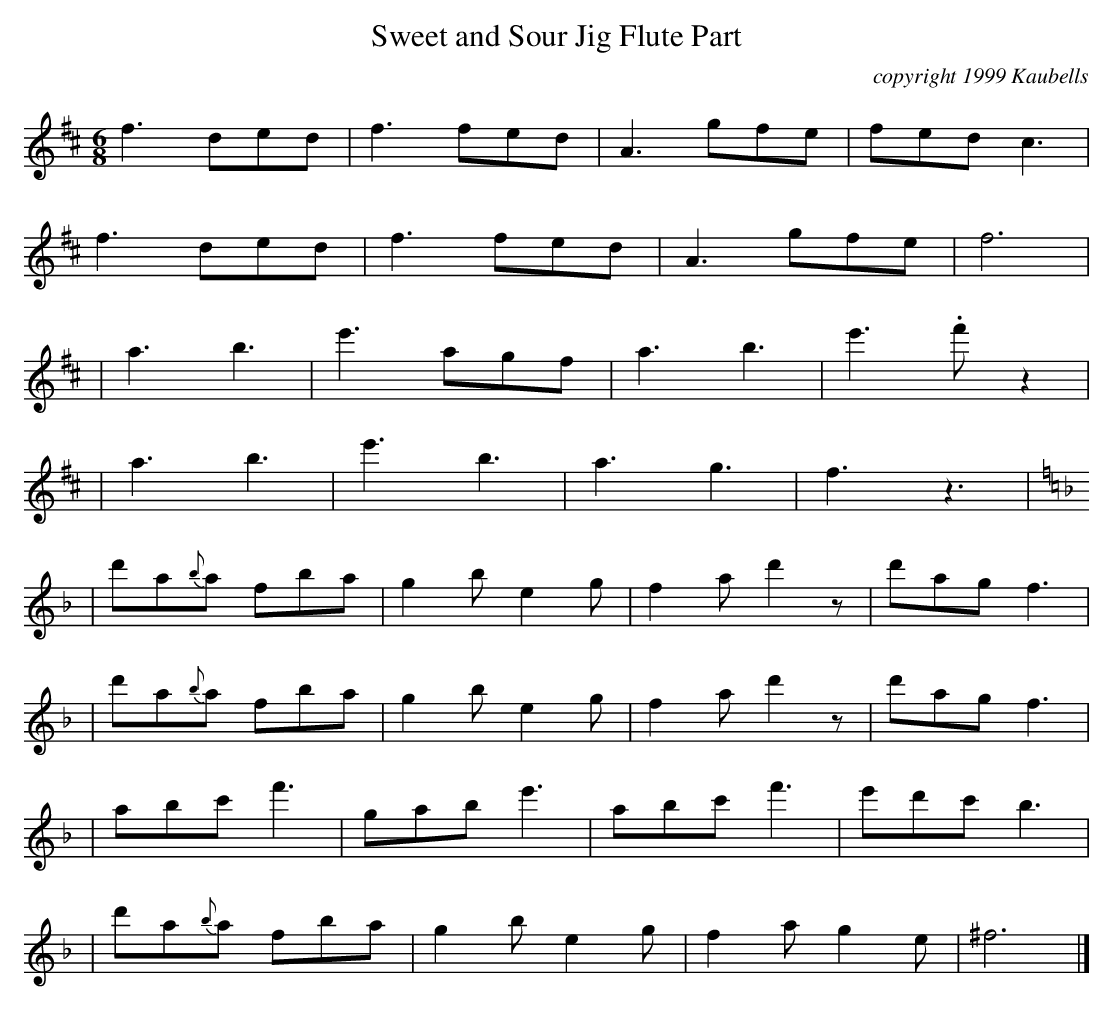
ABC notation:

X:1
T:Sweet and Sour Jig Flute Part
C:copyright 1999 Kaubells
E:22                   % note spacing
M:6/8
K:D
f3 ded|f3 fed|A3 gfe|fed c3|
f3 ded|f3 fed|A3 gfe|f6|
|a3 b3|e'3 agf|a3 b3|e'3 .f'z2|
|a3 b3|e'3 b3|a3 g3|f3 z3|
K: Dm
E:18                   % note spacing
|d'a{b}a fba|g2b e2g|f2a d'2z|d'ag f3|
|d'a{b}a fba|g2b e2g|f2a d'2z|d'ag f3|
|abc' f'3|gab e'3|abc' f'3|e'd'c' b3|
|d'a{b}a fba|g2b e2g|f2a g2e|^f6|]

\bigskip              % a bit of space
